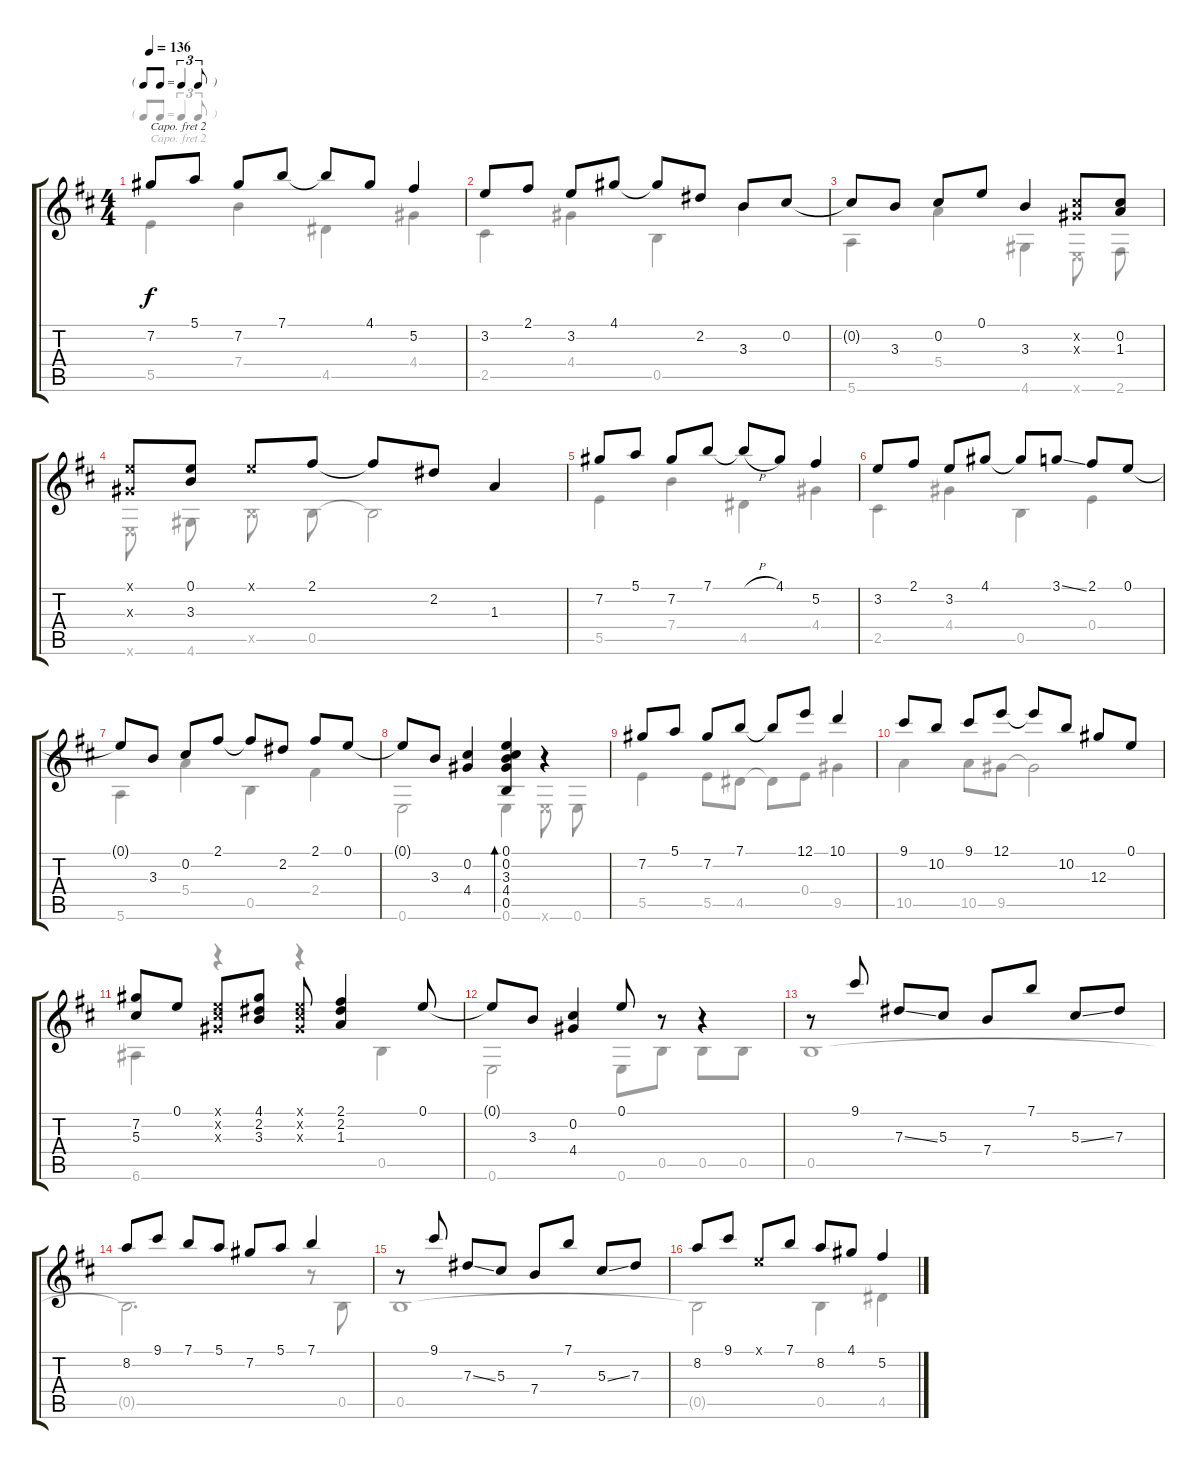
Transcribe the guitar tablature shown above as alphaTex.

\track "" {instrument acousticguitarsteel}
\staff {score tabs}
\capo 2
\tuning (D4 B3 Gb3 D3 A2 D2) {hide}
\voice
\ts (4 4)
\tf triplet8th
\tempo 136
\clef g2
\ks d
7.2.8{dy f} 5.1.8 7.2.8 7.1.8 7.1{t}.8 4.1.8 5.2.4 |
3.2.8 2.1.8 3.2.8 4.1.8 4.1{t}.8 2.2.8 3.3.8 0.2.8 |
0.2{t}.8 3.3.8 0.2.8 0.1.8 3.3.4 (0.2{x} 0.3{x}).8 (0.2 1.3).8 |
(0.1{x} 0.3{x}).8 (0.1 3.3).8 0.1{x}.8 2.1.8 2.1{t}.8 2.2.8 1.3.4 |
7.2.8 5.1.8 7.2.8 7.1.8 7.1{h t}.8 4.1.8 5.2.4 |
3.2.8 2.1.8 3.2.8 4.1.8 4.1{t}.8 3.1{ss}.8 2.1.8 0.1.8 |
0.1{t}.8 3.3.8 0.2.8 2.1.8 2.1{t}.8 2.2.8 2.1.8 0.1.8 |
0.1{t}.8 3.3.8 (0.2 4.4).4 (0.1 0.2 3.3 4.4 0.5).4{bd 60} r.4 |
7.2.8 5.1.8 7.2.8 7.1.8 7.1{t}.8 12.1.8 10.1.4 |
9.1.8 10.2.8 9.1.8 12.1.8 12.1{t}.8 10.2.8 12.3.8 0.1.8 |
(7.2 5.3).8 0.1.8 (0.1{x} 0.2{x} 0.3{x}).8 (4.1 2.2 3.3).8 (0.1{x} 0.2{x} 0.3{x}).8 (2.1 2.2 1.3).4 0.1.8 |
0.1{t}.8 3.3.8 (0.2 4.4).4 0.1.8 r.8 r.4 |
r.8 9.1.8 7.3{ss}.8 5.3.8 7.4.8 7.1.8 5.3{ss}.8 7.3.8 |
8.2.8 9.1.8 7.1.8 5.1.8 7.2.8 5.1.8 7.1.4 |
r.8 9.1.8 7.3{ss}.8 5.3.8 7.4.8 7.1.8 5.3{ss}.8 7.3.8 |
8.2.8 9.1.8 0.1{x}.8 7.1.8 8.2.8 4.1.8 5.2.4
\voice
\clef g2
\ottava regular
\simile none
\ks d
5.5.4{dy f} 7.4.4 4.5.4 4.4.4 |
2.5.4 4.4.4 0.5.4 3.3.4 |
5.6.4 5.4.4 4.6.4 0.6{x}.8{beam split} 2.6.8 |
0.6{x}.8{beam split} 4.6.8 0.5{x}.8{beam split} 0.5.8 0.5{t}.2 |
5.5.4 7.4.4 4.5.4 4.4.4 |
2.5.4 4.4.4 0.5.4 0.4.4 |
5.6.4 5.4.4 0.5.4 2.4.4 |
0.6.2 0.6.4 0.6{x}.8{beam split} 0.6.8 |
5.5.4 5.5.8 4.5.8 4.5{t}.8 0.4.8 9.5.4 |
10.5.4 10.5.8 9.5.8 9.5{t}.2 |
6.6.4 r.4 r.4 0.5.4 |
0.6.2 0.6.8 0.5.8 0.5.8 0.5.8 |
0.5.1 |
0.5{t}.2{d} r.8 0.5.8 |
0.5.1 |
0.5{t}.2 0.5.4 4.5.4
